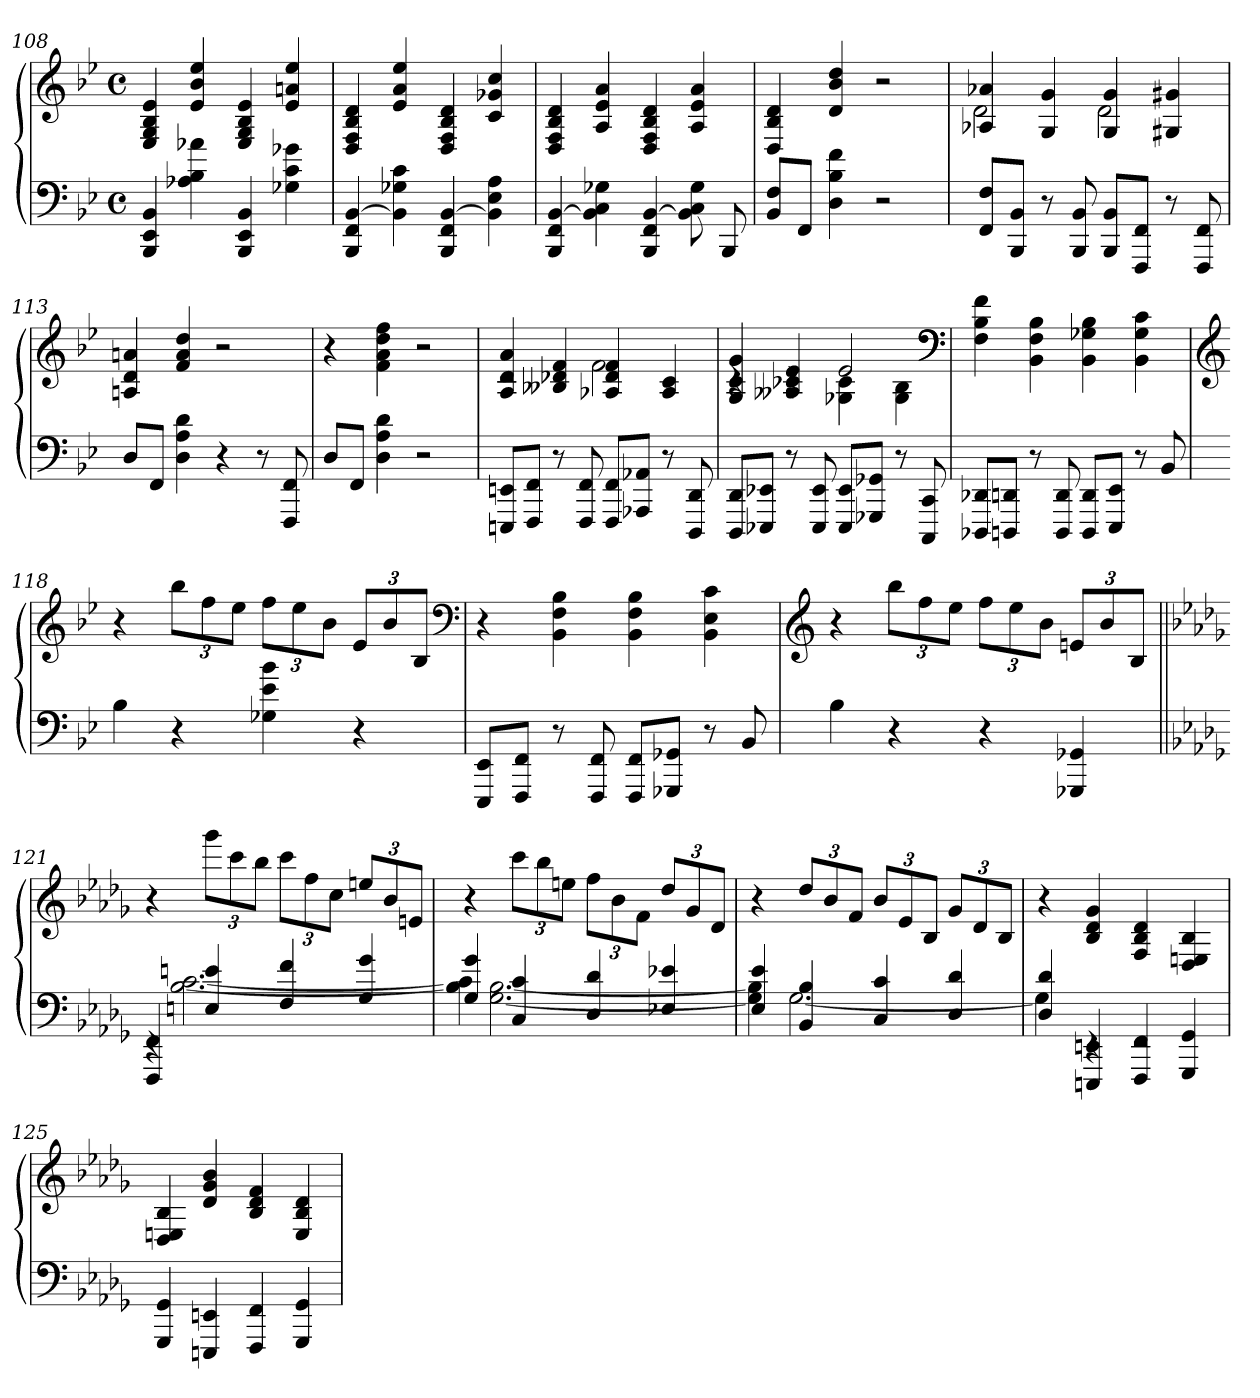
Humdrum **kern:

**kern	**kern
*part1	*part1
*staff2	*staff1
*clefF4	*clefG2
*k[b-e-]	*k[b-e-]
*M4/4	*M4/4
*met(c)	*met(c)
=108	=108
4BBB- 4EE- 4BB-	4E- 4G 4B- 4e-
4A-X 4B- 4a-X	4e- 4b- 4ee-
4BBB- 4EE- 4BB-	4E- 4G 4B- 4e-
4G-X 4c 4g-X	4e- 4an 4ee-
=109	=109
4BBB- 4FF [4BB-	4D 4F 4B- 4d
4BB-] 4G-X 4c	4e- 4a 4ee-
4BBB- 4FF [4BB-	4D 4F 4B- 4d
4BB-] 4E- 4A	4c 4g-X 4cc
=110	=110
4BBB- 4FF [4BB-	4D 4F 4B- 4d
4BB-] 4C 4G-X	4A 4e- 4a
4BBB- 4FF [4BB-	4D 4F 4B- 4d
8BB-] 8C 8G-	4A 4e- 4a
8BBB-	.
=111	=111
8BB- 8FL	4D 4B- 4d
8FFJ	.
4D 4B- 4f	4d 4b- 4dd
2r	2r
=112	=112
*	*^
8FF 8FL	4A-X 4a-X	2d
8BBB- 8BB-J	.	.
8r	4G 4g	.
8BBB- 8BB-	.	.
8BBB- 8BB-L	4G 4g	2d
8FFF 8FFJ	.	.
8r	4G#X 4g#X	.
8FFF 8FF	.	.
*	*v	*v
=113	=113
8DL	4An 4d 4an
8FFJ	.
4D 4A 4d	4f 4a 4dd
4r	2r
8r	.
8FFF 8FF	.
=114	=114
8DL	4r
8FFJ	.
4D 4A 4d	4f 4a 4dd 4ff
2r	2r
=115	=115
*	*^
8EEEn 8EEnL	4A 4d 4a	2rc
8FFF 8FFJ	.	.
8r	4B--X 4d-X 4f	.
8FFF 8FF	.	.
8FFF 8FFL	4A-X 4d- 4f	2f
8AAA-X 8AA-XJ	.	.
8r	4A- 4c	.
8DDD 8DD	.	.
=116	=116	=116
8DDD 8DDL	4G 4c 4g	4rc
8EEE-X 8EE-XJ	.	.
8r	4A--X 4c-X 4e-	4rc
8EEE- 8EE-	.	.
8EEE- 8EE-L	2e-	4G-X 4c-
8GGG-X 8GG-XJ	.	.
8r	.	4G- 4B-
8CCC 8CC	.	.
*	*v	*v
*	*clefF4
=117	=117
8DDD-X 8DD-XL	4F 4B- 4f
8DDDn 8DDnJ	.
8r	4BB- 4F 4B-
8DDD 8DD	.
8DDD 8DDL	4BB- 4G-X 4B-
8EEE- 8EE-J	.
8r	4BB- 4G- 4c
8BB-	.
=118	=118
*	*clefG2
4B-	4r
4r	12bb-L
.	12ff
.	12ee-J
4G-X 4e- 4b-	12ffL
.	12ee-
.	12b-J
4r	12e-L
.	12b-
.	12B-J
*	*clefF4
=119	=119
8EEE- 8EE-L	4r
8FFF 8FFJ	.
8r	4BB- 4F 4B-
8FFF 8FF	.
8FFF 8FFL	4BB- 4F 4B-
8GGG-X 8GG-XJ	.
8r	4BB- 4E- 4c
8BB-	.
=120	=120
*	*clefG2
4B-	4r
4r	12bb-L
.	12ff
.	12ee-J
4r	12ffL
.	12ee-
.	12b-J
4GGG-X 4GG-X	12enL
.	12b-
.	12B-J
=121||	=121||
*k[b-e-a-d-g-]	*k[b-e-a-d-g-]
*^	*
4FFF 4FF	4rEE	4r
4En 4en	[2.B- [2.c	12ggg-L
.	.	12ccc
.	.	12bb-J
4F 4f	.	12cccL
.	.	12ff
.	.	12ccJ
4G- 4g-	.	12eenL
.	.	12b-
.	.	12enJ
=122	=122	=122
4G- 4g-	4B-] 4c]	4r
4C 4c	[2.G- [2.B-	12cccL
.	.	12bb-
.	.	12eenJ
4D- 4d-	.	12ffL
.	.	12b-
.	.	12fJ
4E-X 4e-X	.	12dd-L
.	.	12g-
.	.	12d-J
=123	=123	=123
4E- 4e-	4G-] 4B-]	4r
4BB- 4B-	[2.G-	12dd-L
.	.	12b-
.	.	12fJ
4C 4c	.	12b-L
.	.	12e-
.	.	12B-J
4D- 4d-	.	12g-L
.	.	12d-
.	.	12B-J
=124	=124	=124
4D- 4d-	4G-]	4r
4EEEn 4EEn	4rEE	4B- 4d- 4g-
4FFF 4FF	2rEE	4F 4B- 4d-
4GGG- 4GG-	.	4D- 4En 4B-
*v	*v	*
=125	=125
4GGG- 4GG-	4D- 4En 4B-
4EEEn 4EEn	4d- 4g- 4b-
4FFF 4FF	4B- 4d- 4f
4GGG- 4GG-	4E 4B- 4d-
=	=
*-	*-
